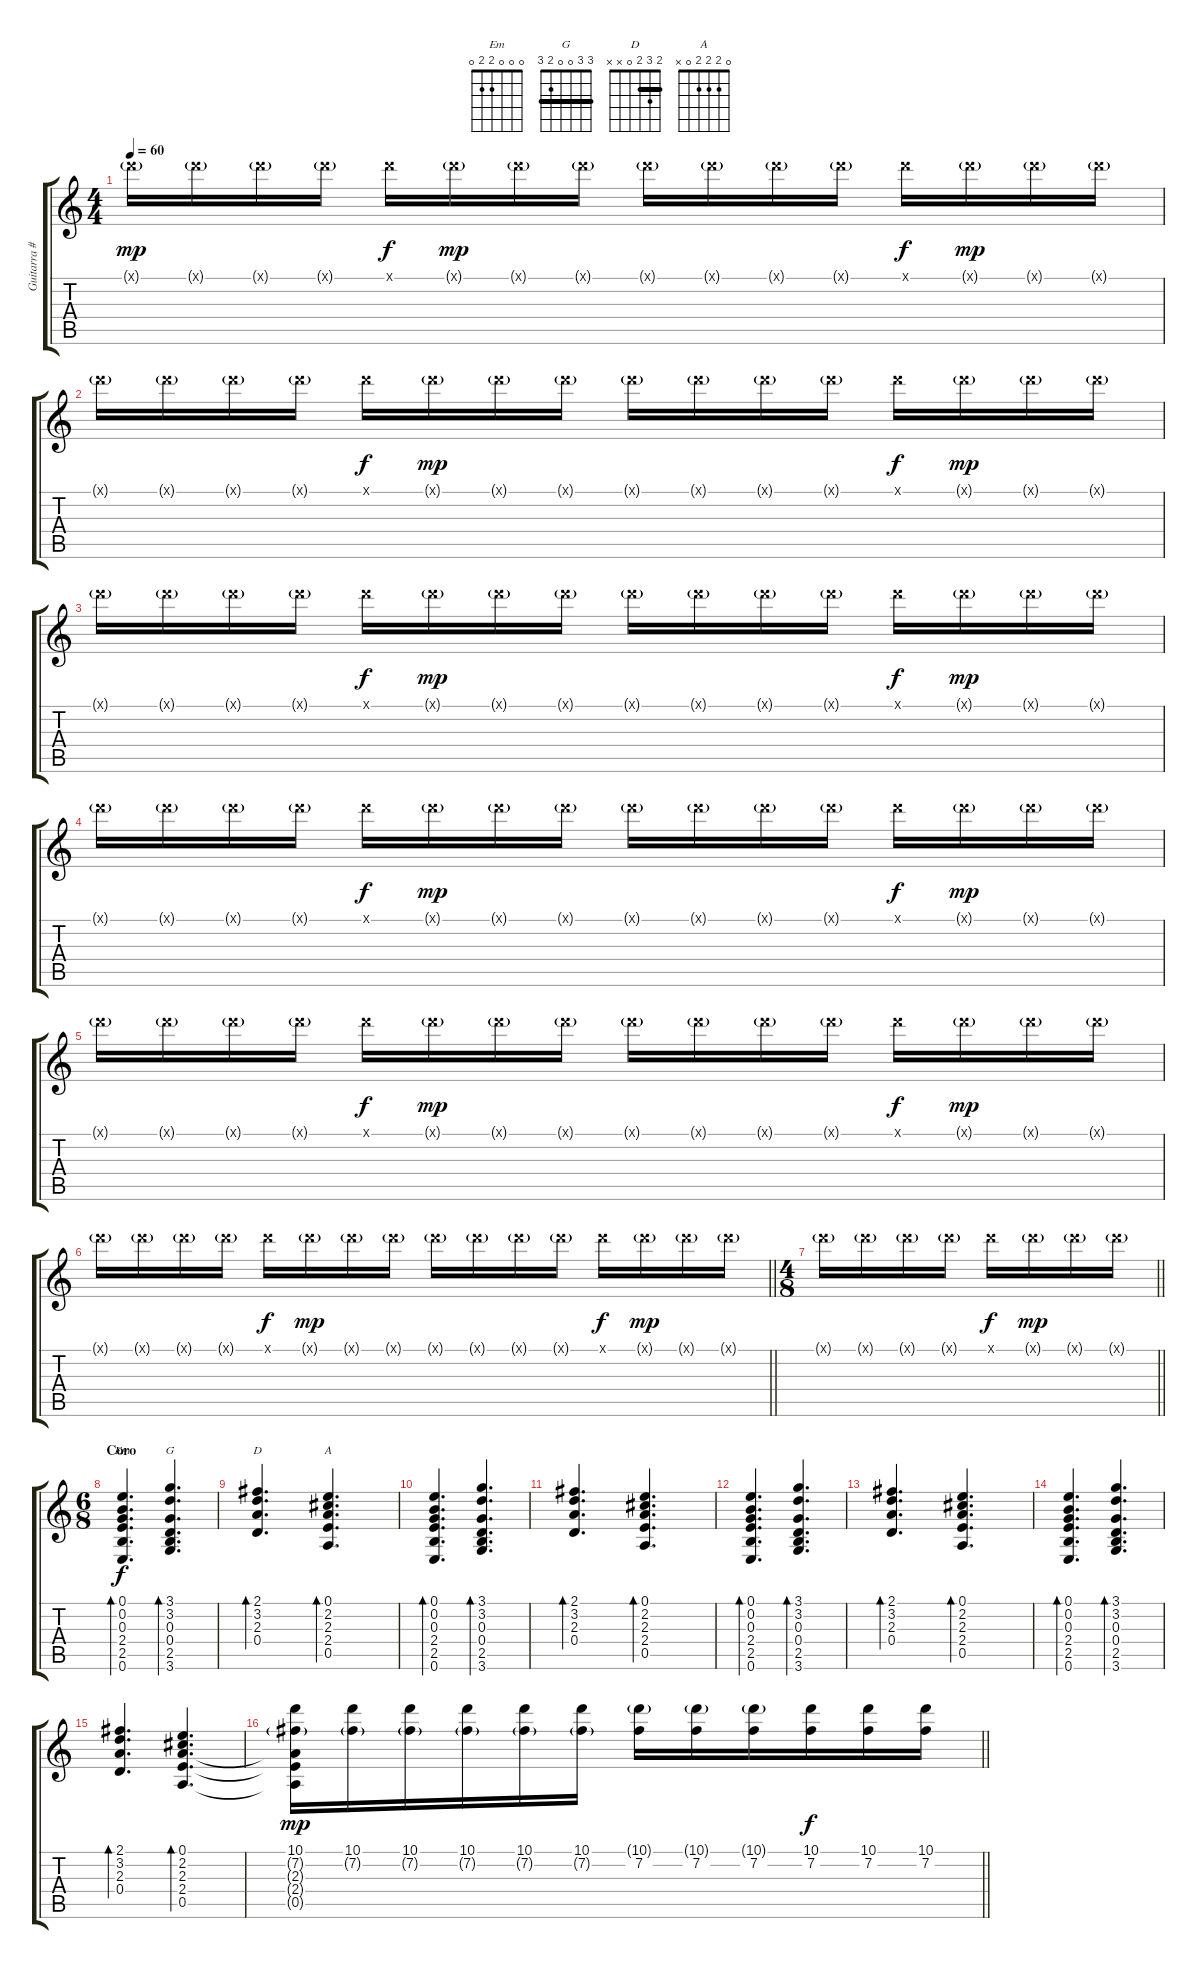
\track ("Guitarra #2(Daniel)" "Guitarra #") {instrument overdrivenguitar}
\staff {score tabs}
\tuning (E4 B3 G3 D3 A2 E2) {hide}
\chord ("Em" 0 0 0 2 2 0)
\chord ("G" 3 3 0 0 2 3) {barre 3}
\chord ("D" 2 3 2 0 x x) {barre 2}
\chord ("A" 0 2 2 2 0 x)
\ts (4 4)
\tempo 60
\clef g2
\ks c
10.1{g x}.16{dy mp} 10.1{g x}.16 10.1{g x}.16 10.1{g x}.16 10.1{x}.16{dy f} 10.1{g x}.16{dy mp} 10.1{g x}.16 10.1{g x}.16 10.1{g x}.16 10.1{g x}.16 10.1{g x}.16 10.1{g x}.16 10.1{x}.16{dy f} 10.1{g x}.16{dy mp} 10.1{g x}.16 10.1{g x}.16 |
10.1{g x}.16 10.1{g x}.16 10.1{g x}.16 10.1{g x}.16 10.1{x}.16{dy f} 10.1{g x}.16{dy mp} 10.1{g x}.16 10.1{g x}.16 10.1{g x}.16 10.1{g x}.16 10.1{g x}.16 10.1{g x}.16 10.1{x}.16{dy f} 10.1{g x}.16{dy mp} 10.1{g x}.16 10.1{g x}.16 |
10.1{g x}.16 10.1{g x}.16 10.1{g x}.16 10.1{g x}.16 10.1{x}.16{dy f} 10.1{g x}.16{dy mp} 10.1{g x}.16 10.1{g x}.16 10.1{g x}.16 10.1{g x}.16 10.1{g x}.16 10.1{g x}.16 10.1{x}.16{dy f} 10.1{g x}.16{dy mp} 10.1{g x}.16 10.1{g x}.16 |
10.1{g x}.16 10.1{g x}.16 10.1{g x}.16 10.1{g x}.16 10.1{x}.16{dy f} 10.1{g x}.16{dy mp} 10.1{g x}.16 10.1{g x}.16 10.1{g x}.16 10.1{g x}.16 10.1{g x}.16 10.1{g x}.16 10.1{x}.16{dy f} 10.1{g x}.16{dy mp} 10.1{g x}.16 10.1{g x}.16 |
10.1{g x}.16 10.1{g x}.16 10.1{g x}.16 10.1{g x}.16 10.1{x}.16{dy f} 10.1{g x}.16{dy mp} 10.1{g x}.16 10.1{g x}.16 10.1{g x}.16 10.1{g x}.16 10.1{g x}.16 10.1{g x}.16 10.1{x}.16{dy f} 10.1{g x}.16{dy mp} 10.1{g x}.16 10.1{g x}.16 |
\barLineRight lightlight
10.1{g x}.16 10.1{g x}.16 10.1{g x}.16 10.1{g x}.16 10.1{x}.16{dy f} 10.1{g x}.16{dy mp} 10.1{g x}.16 10.1{g x}.16 10.1{g x}.16 10.1{g x}.16 10.1{g x}.16 10.1{g x}.16 10.1{x}.16{dy f} 10.1{g x}.16{dy mp} 10.1{g x}.16 10.1{g x}.16 |
\ts (4 8)
\section ("" "")
\barLineRight lightlight
10.1{g x}.16 10.1{g x}.16 10.1{g x}.16 10.1{g x}.16 10.1{x}.16{dy f} 10.1{g x}.16{dy mp} 10.1{g x}.16 10.1{g x}.16 |
\ts (6 8)
\section ("" "Coro")
(0.1 0.2 0.3 2.4 2.5 0.6).4{d bd 30 ch "Em" dy f} (3.1 3.2 0.3 0.4 2.5 3.6).4{d bd 30 ch "G"} |
(2.1 3.2 2.3 0.4).4{d bd 30 ch "D"} (0.1 2.2 2.3 2.4 0.5).4{d bd 30 ch "A"} |
(0.1 0.2 0.3 2.4 2.5 0.6).4{d bd 30} (3.1 3.2 0.3 0.4 2.5 3.6).4{d bd 30} |
(2.1 3.2 2.3 0.4).4{d bd 30} (0.1 2.2 2.3 2.4 0.5).4{d bd 30} |
(0.1 0.2 0.3 2.4 2.5 0.6).4{d bd 30} (3.1 3.2 0.3 0.4 2.5 3.6).4{d bd 30} |
(2.1 3.2 2.3 0.4).4{d bd 30} (0.1 2.2 2.3 2.4 0.5).4{d bd 30} |
(0.1 0.2 0.3 2.4 2.5 0.6).4{d bd 30} (3.1 3.2 0.3 0.4 2.5 3.6).4{d bd 30} |
(2.1 3.2 2.3 0.4).4{d bd 30} (0.1 2.2 2.3 2.4 0.5).4{d bd 30} |
\section ("" "")
\barLineRight lightlight
(10.1 7.2{g} 2.3{t} 2.4{t} 0.5{t}).16{dy mp} (10.1 7.2{g}).16 (10.1 7.2{g}).16 (10.1 7.2{g}).16 (10.1 7.2{g}).16 (10.1 7.2{g}).16 (10.1{g} 7.2).16 (10.1{g} 7.2).16 (10.1{g} 7.2).16 (10.1 7.2).16{dy f} (10.1 7.2).16 (10.1 7.2).16
